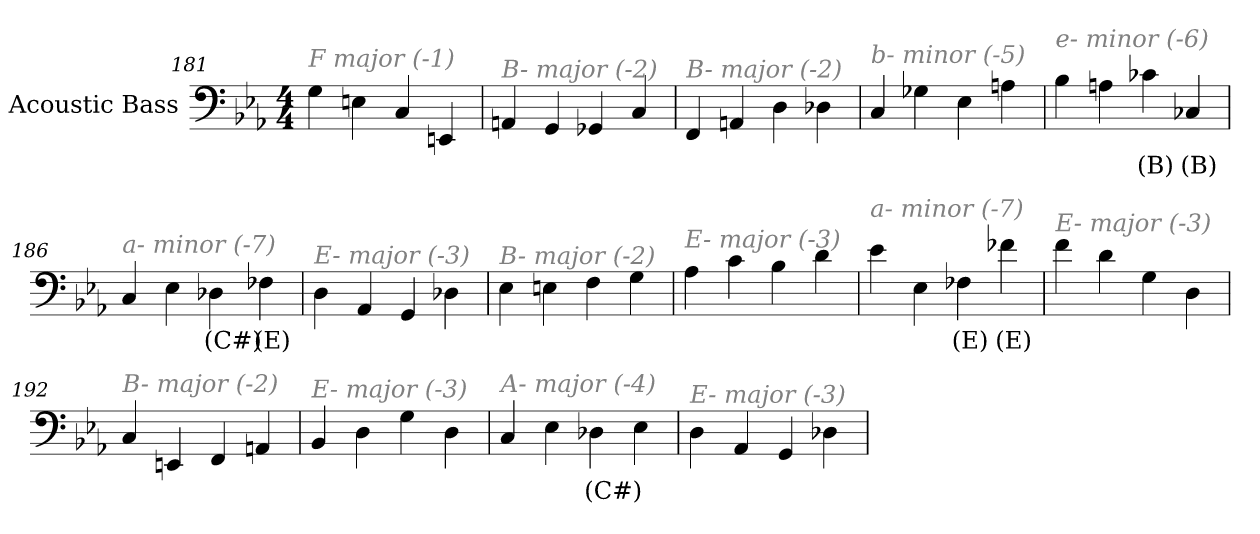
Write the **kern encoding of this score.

**kern	**text
*part1	*part1
*staff1	*staff1
*I"Acoustic Bass	*
*clefF4	*
*ITrd7c12	*
*k[b-e-a-]	*
*E-:	*
*M4/4	*
=181	=181
!LO:TX:i:color=#808080:t=F major (-1)	!
4GG	.
4EEn	.
4CC	.
4EEEn	.
=182	=182
!LO:TX:i:color=#808080:t=B- major (-2)	!
4AAAn	.
4GGG	.
4GGG-X	.
4CC	.
=183	=183
!LO:TX:i:color=#808080:t=B- major (-2)	!
4FFF	.
4AAAn	.
4DD	.
4DD-X	.
=184	=184
!LO:TX:i:color=#808080:t=b- minor (-5)	!
4CC	.
4GG-X	.
4EE-	.
4AAn	.
=185	=185
!LO:TX:i:color=#808080:t=e- minor (-6)	!
4BB-	.
4AAn	.
4C-Xi	(B)
4CC-Xi	(B)
=186	=186
!LO:TX:i:color=#808080:t=a- minor (-7)	!
4CC	.
4EE-	.
4DD-Xi	(C#)
4FF-Xi	(E)
=187	=187
!LO:TX:i:color=#808080:t=E- major (-3)	!
4DD	.
4AAA-	.
4GGG	.
4DD-X	.
=188	=188
!LO:TX:i:color=#808080:t=B- major (-2)	!
4EE-	.
4EEn	.
4FF	.
4GG	.
=189	=189
!LO:TX:i:color=#808080:t=E- major (-3)	!
4AA-	.
4C	.
4BB-	.
4D	.
=190	=190
!LO:TX:i:color=#808080:t=a- minor (-7)	!
4E-	.
4EE-	.
4FF-Xi	(E)
4F-Xi	(E)
=191	=191
!LO:TX:i:color=#808080:t=E- major (-3)	!
4F	.
4D	.
4GG	.
4DD	.
=192	=192
!LO:TX:i:color=#808080:t=B- major (-2)	!
4CC	.
4EEEn	.
4FFF	.
4AAAn	.
=193	=193
!LO:TX:i:color=#808080:t=E- major (-3)	!
4BBB-	.
4DD	.
4GG	.
4DD	.
=194	=194
!LO:TX:i:color=#808080:t=A- major (-4)	!
4CC	.
4EE-	.
4DD-Xi	(C#)
4EE-	.
=195	=195
!LO:TX:i:color=#808080:t=E- major (-3)	!
4DD	.
4AAA-	.
4GGG	.
4DD-X	.
=	=
*-	*-
